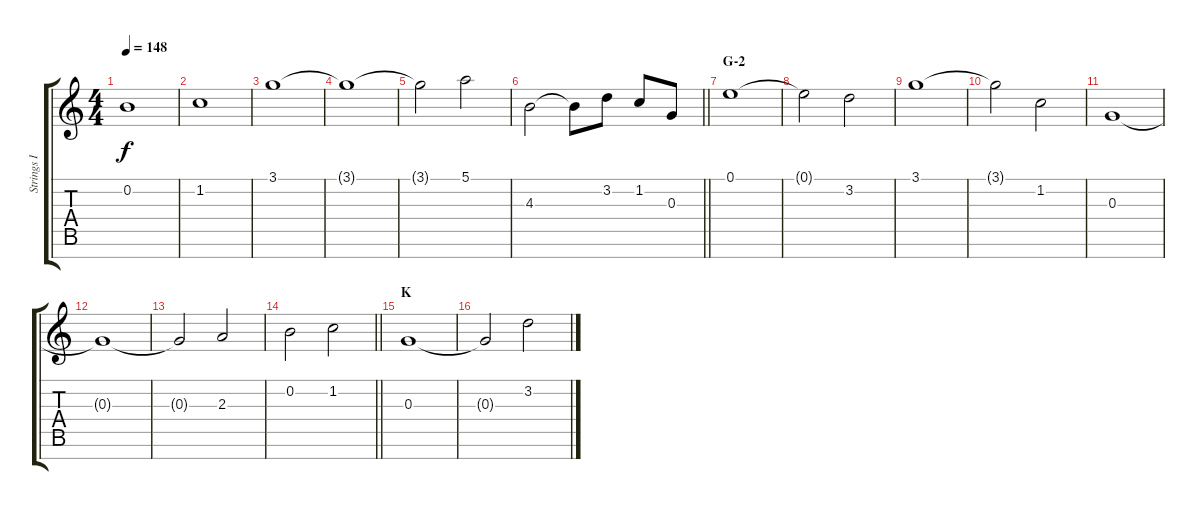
\track ("Strings I" "Strings I") {instrument stringensemble1}
\staff {score tabs}
\tuning (E5 B4 G4 D4 A3 E3 B2) {hide}
\ts (4 4)
\tempo 148
\clef g2
\ks c
0.2.1{dy f} |
1.2.1 |
3.1.1 |
3.1{t}.1 |
3.1{t}.2 5.1.2 |
\barLineRight lightlight
4.3.2 4.3{t}.8 3.2.8 1.2.8 0.3.8 |
\section ("" "G-2")
0.1.1 |
0.1{t}.2 3.2.2 |
3.1.1 |
3.1{t}.2 1.2.2 |
0.3.1 |
0.3{t}.1 |
0.3{t}.2 2.3.2 |
\barLineRight lightlight
0.2.2 1.2.2 |
\section ("" "K")
0.3.1 |
0.3{t}.2 3.2.2
